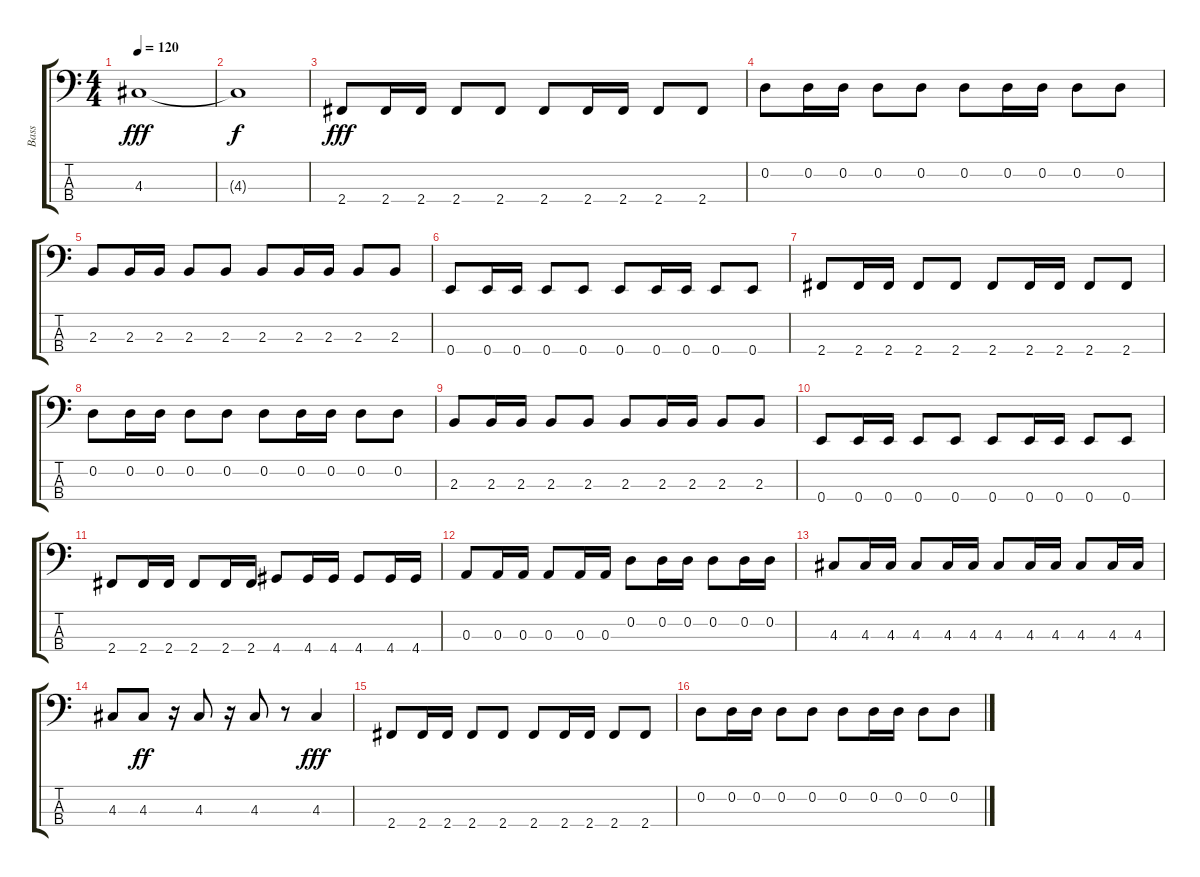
\track ("Bass" "Bass") {instrument electricbassfinger}
\staff {score tabs}
\tuning (G2 D2 A1 E1) {hide}
\ts (4 4)
\tempo 120
\clef f4
\ks c
4.3.1{dy fff} |
4.3{t}.1{dy f} |
2.4.8{dy fff} 2.4.16 2.4.16 2.4.8 2.4.8 2.4.8 2.4.16 2.4.16 2.4.8 2.4.8 |
0.2.8 0.2.16 0.2.16 0.2.8 0.2.8 0.2.8 0.2.16 0.2.16 0.2.8 0.2.8 |
2.3.8 2.3.16 2.3.16 2.3.8 2.3.8 2.3.8 2.3.16 2.3.16 2.3.8 2.3.8 |
0.4.8 0.4.16 0.4.16 0.4.8 0.4.8 0.4.8 0.4.16 0.4.16 0.4.8 0.4.8 |
2.4.8 2.4.16 2.4.16 2.4.8 2.4.8 2.4.8 2.4.16 2.4.16 2.4.8 2.4.8 |
0.2.8 0.2.16 0.2.16 0.2.8 0.2.8 0.2.8 0.2.16 0.2.16 0.2.8 0.2.8 |
2.3.8 2.3.16 2.3.16 2.3.8 2.3.8 2.3.8 2.3.16 2.3.16 2.3.8 2.3.8 |
0.4.8 0.4.16 0.4.16 0.4.8 0.4.8 0.4.8 0.4.16 0.4.16 0.4.8 0.4.8 |
2.4.8 2.4.16 2.4.16 2.4.8 2.4.16 2.4.16 4.4.8 4.4.16 4.4.16 4.4.8 4.4.16 4.4.16 |
0.3.8 0.3.16 0.3.16 0.3.8 0.3.16 0.3.16 0.2.8 0.2.16 0.2.16 0.2.8 0.2.16 0.2.16 |
4.3.8 4.3.16 4.3.16 4.3.8 4.3.16 4.3.16 4.3.8 4.3.16 4.3.16 4.3.8 4.3.16 4.3.16 |
4.3.8 4.3.8{dy ff} r.16 4.3.8 r.16 4.3.8 r.8 4.3.4{dy fff} |
2.4.8 2.4.16 2.4.16 2.4.8 2.4.8 2.4.8 2.4.16 2.4.16 2.4.8 2.4.8 |
0.2.8 0.2.16 0.2.16 0.2.8 0.2.8 0.2.8 0.2.16 0.2.16 0.2.8 0.2.8
